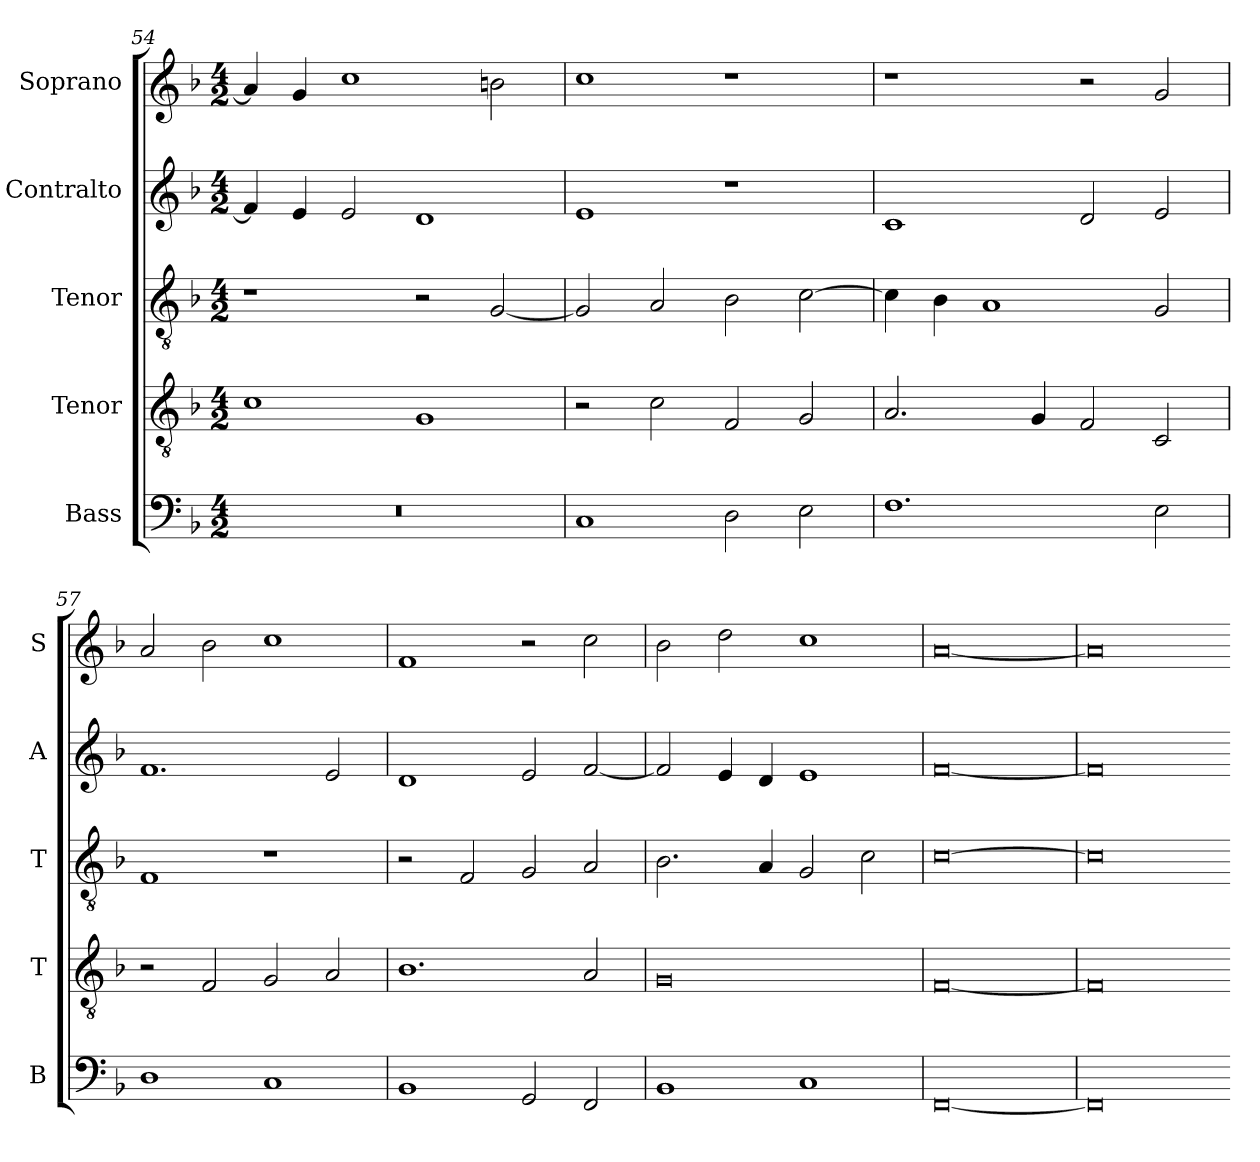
**kern	**kern	**kern	**kern	**kern
*part5	*part4	*part3	*part2	*part1
*staff5	*staff4	*staff3	*staff2	*staff1
*I"Bass	*I"Tenor	*I"Tenor	*I"Contralto	*I"Soprano
*I'B	*I'T	*I'T	*I'A	*I'S
*clefF4	*clefGv2	*clefGv2	*clefG2	*clefG2
*k[b-]	*k[b-]	*k[b-]	*k[b-]	*k[b-]
*F:ion	*F:ion	*F:ion	*F:ion	*F:ion
*M4/2	*M4/2	*M4/2	*M4/2	*M4/2
=54	=54	=54	=54	=54
0r	1c	1r	4f]	4a]
.	.	.	4e	4g
.	.	.	2e	1cc
.	1G	2r	1d	.
.	.	[2G	.	2bn
=55	=55	=55	=55	=55
1C	2r	2G]	1e	1cc
.	2c	2A	.	.
2D	2F	2B-	1r	1r
2E	2G	[2c	.	.
=56	=56	=56	=56	=56
1.F	2.A	4c]	1c	1r
.	.	4B-	.	.
.	.	1A	.	.
.	4G	.	.	.
.	2F	.	2d	2r
2E	2C	2G	2e	2g
=57	=57	=57	=57	=57
1D	2r	1F	1.f	2a
.	2F	.	.	2b-
1C	2G	1r	.	1cc
.	2A	.	2e	.
=58	=58	=58	=58	=58
1BB-	1.B-	2r	1d	1f
.	.	2F	.	.
2GG	.	2G	2e	2r
2FF	2A	2A	[2f	2cc
=59	=59	=59	=59	=59
1BB-	0G	2.B-	2f]	2b-
.	.	.	4e	2dd
.	.	4A	4d	.
1C	.	2G	1e	1cc
.	.	2c	.	.
=60	=60	=60	=60	=60
[0FF	[0F	[0c	[0f	[0a
=61	=61	=61	=61	=61
0FF]	0F]	0c]	0f]	0a]
=-	=-	=-	=-	=-
*-	*-	*-	*-	*-
